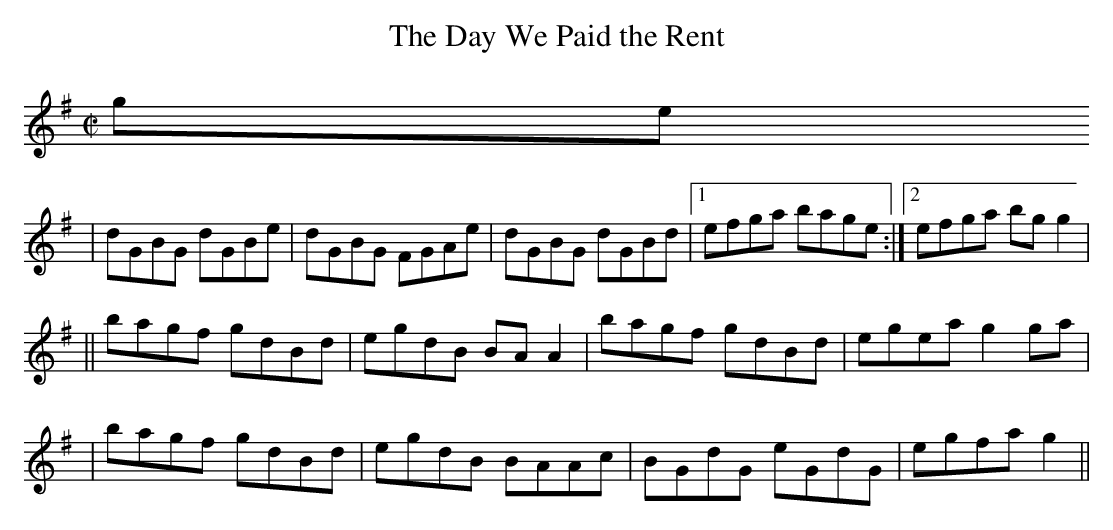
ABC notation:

X:1
T: The Day We Paid the Rent
M: C|
L: 1/8
K: G
ge
| dGBG dGBe | dGBG FGAe | dGBG dGBd |1 efga bage :|2 efga bgg2 |
|| bagf gdBd | egdB BAA2 | bagf gdBd | egeag2ga |
| bagf gdBd | egdB BAAc | BGdG eGdG | egfag2 ||
